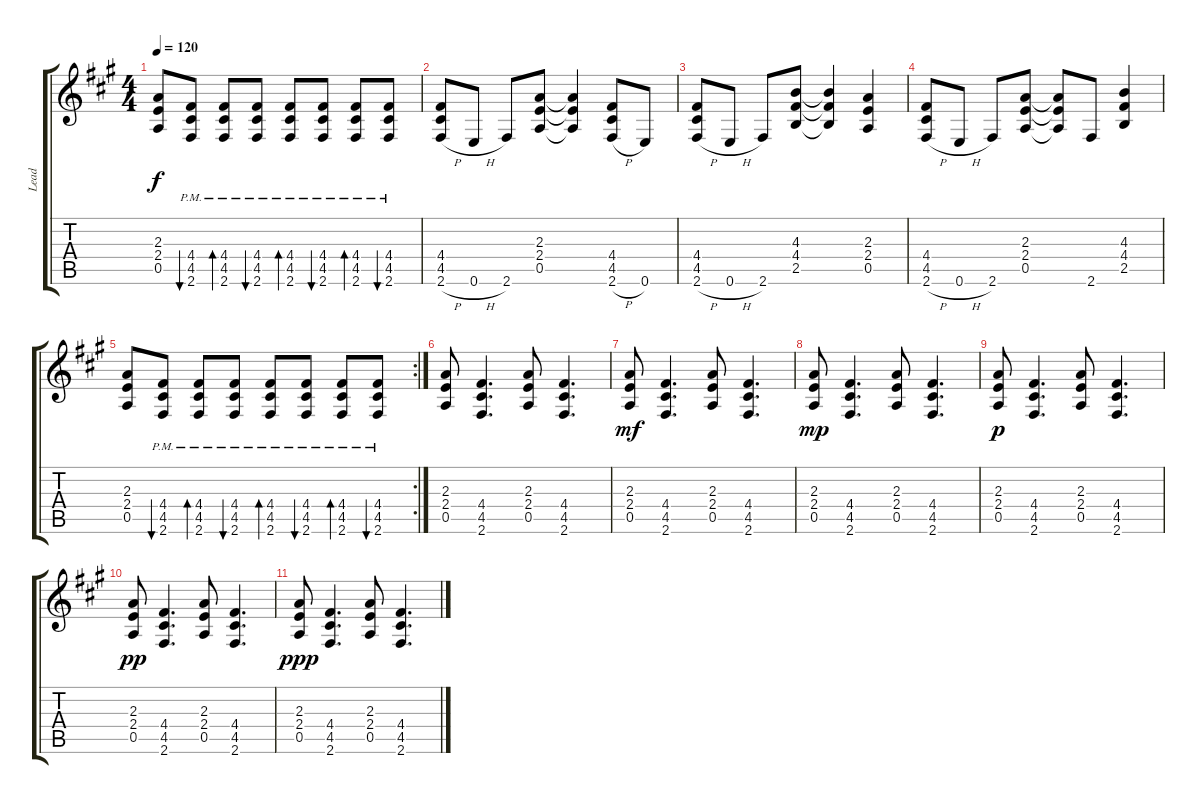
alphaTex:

\track ("Lead" "Lead") {instrument distortionguitar}
\staff {score tabs}
\tuning (E4 B3 G3 D3 A2 E2) {hide}
\ts (4 4)
\tempo 120
\clef g2
\ks a
(2.3 2.4 0.5).8{dy f} (4.4{pm} 4.5{pm} 2.6{pm}).8{bu 60} (4.4{pm} 4.5{pm} 2.6{pm}).8{bd 60} (4.4{pm} 4.5{pm} 2.6{pm}).8{bu 60} (4.4{pm} 4.5{pm} 2.6{pm}).8{bd 60} (4.4{pm} 4.5{pm} 2.6{pm}).8{bu 60} (4.4{pm} 4.5{pm} 2.6{pm}).8{bd 60} (4.4{pm} 4.5{pm} 2.6{pm}).8{bu 60} |
(4.4 4.5 2.6{h}).8 0.6{h}.8 2.6.8 (2.3 2.4 0.5).8 (2.3{t} 2.4{t} 0.5{t}).4 (4.4 4.5 2.6{h}).8 0.6.8 |
(4.4 4.5 2.6{h}).8 0.6{h}.8 2.6.8 (4.3 4.4 2.5).8 (4.3{t} 4.4{t} 2.5{t}).4 (2.3 2.4 0.5).4 |
(4.4 4.5 2.6{h}).8 0.6{h}.8 2.6.8 (2.3 2.4 0.5).8 (2.3{t} 2.4{t} 0.5{t}).8 2.6.8 (4.3 4.4 2.5).4 |
\rc 2
(2.3 2.4 0.5).8 (4.4{pm} 4.5{pm} 2.6{pm}).8{bu 60} (4.4{pm} 4.5{pm} 2.6{pm}).8{bd 60} (4.4{pm} 4.5{pm} 2.6{pm}).8{bu 60} (4.4{pm} 4.5{pm} 2.6{pm}).8{bd 60} (4.4{pm} 4.5{pm} 2.6{pm}).8{bu 60} (4.4{pm} 4.5{pm} 2.6{pm}).8{bd 60} (4.4{pm} 4.5{pm} 2.6{pm}).8{bu 60} |
(2.3 2.4 0.5).8 (4.4 4.5 2.6).4{d} (2.3 2.4 0.5).8 (4.4 4.5 2.6).4{d} |
(2.3 2.4 0.5).8{dy mf} (4.4 4.5 2.6).4{d} (2.3 2.4 0.5).8 (4.4 4.5 2.6).4{d} |
(2.3 2.4 0.5).8{dy mp} (4.4 4.5 2.6).4{d} (2.3 2.4 0.5).8 (4.4 4.5 2.6).4{d} |
(2.3 2.4 0.5).8{dy p} (4.4 4.5 2.6).4{d} (2.3 2.4 0.5).8 (4.4 4.5 2.6).4{d} |
(2.3 2.4 0.5).8{dy pp} (4.4 4.5 2.6).4{d} (2.3 2.4 0.5).8 (4.4 4.5 2.6).4{d} |
(2.3 2.4 0.5).8{dy ppp} (4.4 4.5 2.6).4{d} (2.3 2.4 0.5).8 (4.4 4.5 2.6).4{d}
